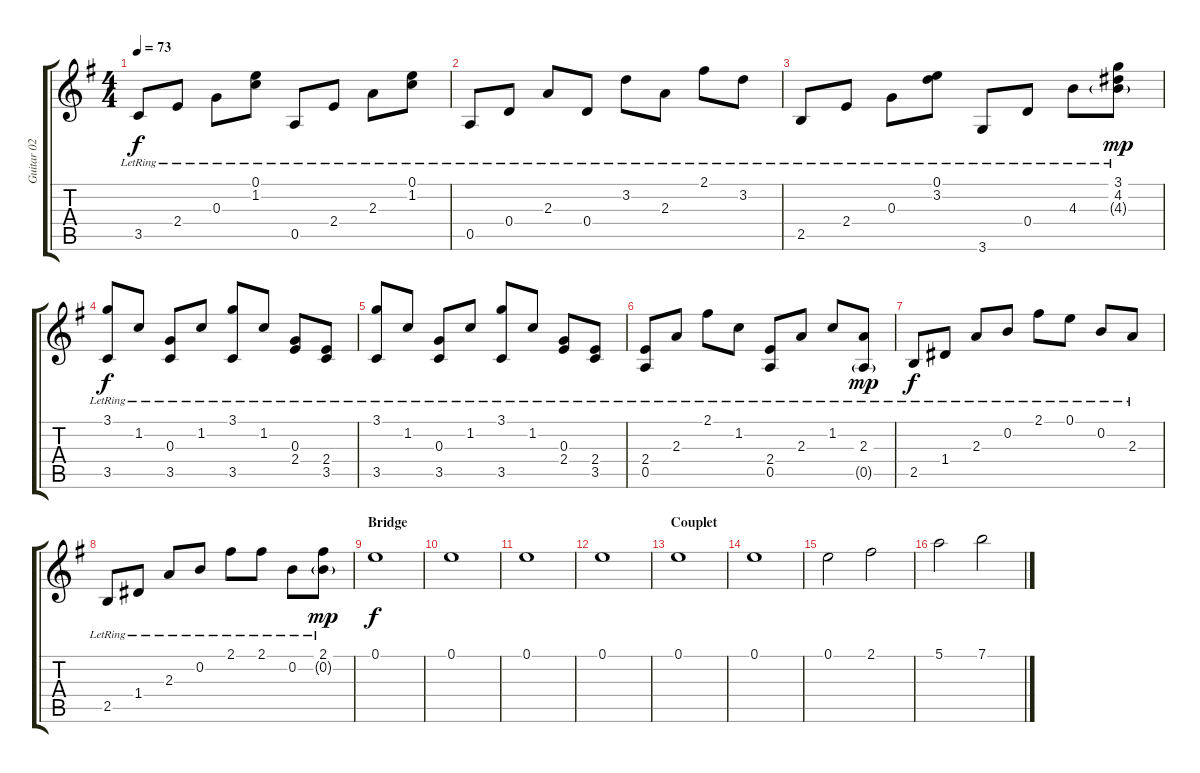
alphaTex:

\track ("Guitar 02" "Guitar 02") {instrument electricguitarjazz}
\staff {score tabs}
\tuning (E4 B3 G3 D3 A2 E2) {hide}
\ts (4 4)
\tempo 73
\clef g2
\ks g
3.5{lr}.8{dy f} 2.4{lr}.8 0.3{lr}.8 (0.1{lr} 1.2{lr}).8 0.5{lr}.8 2.4{lr}.8 2.3{lr}.8 (0.1{lr} 1.2{lr}).8 |
0.5{lr}.8 0.4{lr}.8 2.3{lr}.8 0.4{lr}.8 3.2{lr}.8 2.3{lr}.8 2.1{lr}.8 3.2{lr}.8 |
2.5{lr}.8 2.4{lr}.8 0.3{lr}.8 (0.1{lr} 3.2{lr}).8 3.6{lr}.8 0.4{lr}.8 4.3{lr}.8 (3.1{lr} 4.2{lr} 4.3{g lr}).8{dy mp} |
(3.1{lr} 3.5{lr}).8{dy f} 1.2{lr}.8 (0.3{lr} 3.5{lr}).8 1.2{lr}.8 (3.1{lr} 3.5{lr}).8 1.2{lr}.8 (0.3{lr} 2.4{lr}).8 (2.4{lr} 3.5{lr}).8 |
(3.1{lr} 3.5{lr}).8 1.2{lr}.8 (0.3{lr} 3.5{lr}).8 1.2{lr}.8 (3.1{lr} 3.5{lr}).8 1.2{lr}.8 (0.3{lr} 2.4{lr}).8 (2.4{lr} 3.5{lr}).8 |
(2.4{lr} 0.5{lr}).8 2.3{lr}.8 2.1{lr}.8 1.2{lr}.8 (2.4{lr} 0.5{lr}).8 2.3{lr}.8 1.2{lr}.8 (2.3{lr} 0.5{g lr}).8{dy mp} |
2.5{lr}.8{dy f} 1.4{lr}.8 2.3{lr}.8 0.2{lr}.8 2.1{lr}.8 0.1{lr}.8 0.2{lr}.8 2.3{lr}.8 |
2.5{lr}.8 1.4{lr}.8 2.3{lr}.8 0.2{lr}.8 2.1{lr}.8 2.1{lr}.8 0.2{lr}.8 (2.1{lr} 0.2{g lr}).8{dy mp} |
\section ("" "Bridge")
0.1.1{dy f} |
0.1.1 |
0.1.1 |
0.1.1 |
\section ("" "Couplet")
0.1.1 |
0.1.1 |
0.1.2 2.1.2 |
5.1.2 7.1.2
